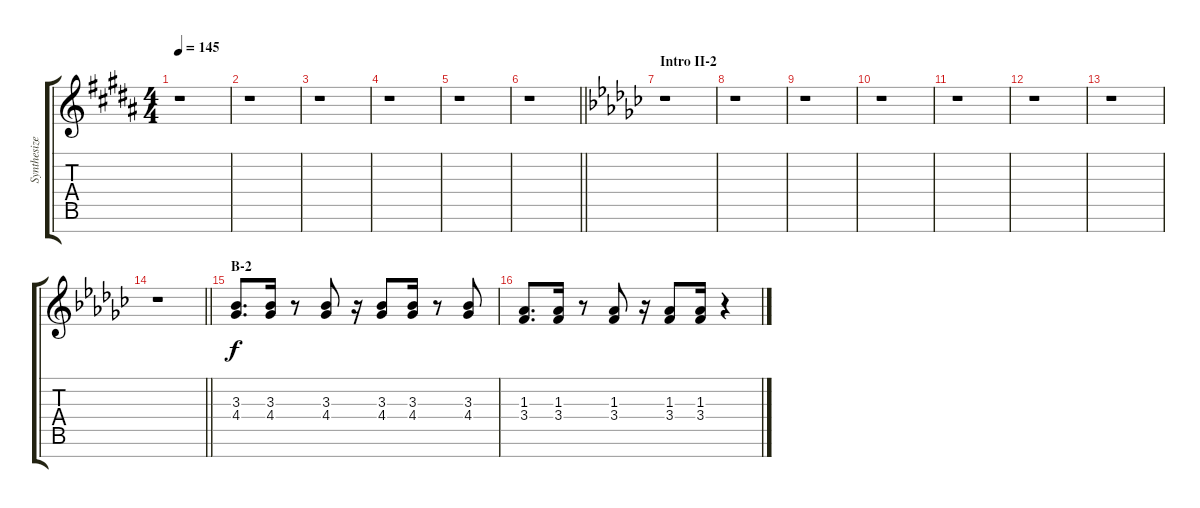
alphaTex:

\track ("Synthesizer II" "Synthesize") {instrument lead1square}
\staff {score tabs}
\tuning (E5 B4 G4 D4 A3 E3 B2) {hide}
\ts (4 4)
\tempo 145
\clef g2
\ks b
r.1{dy f} |
r.1 |
r.1 |
r.1 |
r.1 |
\barLineRight lightlight
r.1 |
\section ("" "Intro II-2")
\ks gb
r.1 |
r.1 |
r.1 |
r.1 |
r.1 |
r.1 |
r.1 |
\barLineRight lightlight
r.1 |
\section ("" "B-2")
(3.3 4.4).8{d} (3.3 4.4).16 r.8 (3.3 4.4).8 r.16 (3.3 4.4).8 (3.3 4.4).16 r.8 (3.3 4.4).8 |
(1.3 3.4).8{d} (1.3 3.4).16 r.8 (1.3 3.4).8 r.16 (1.3 3.4).8 (1.3 3.4).16 r.4
